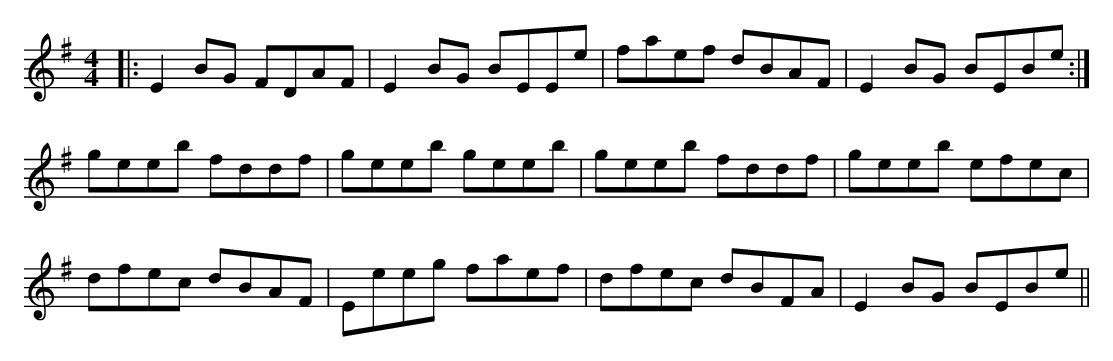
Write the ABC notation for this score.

X:1
M:4/4
K:Emin
|:E2 BG FDAF|E2BG BEEe|faef dBAF|E2BG BEBe:|
geeb fddf|geeb geeb|geeb fddf|geeb efec|
dfec dBAF|Eeeg faef|dfec dBFA|E2BG BEBe||
